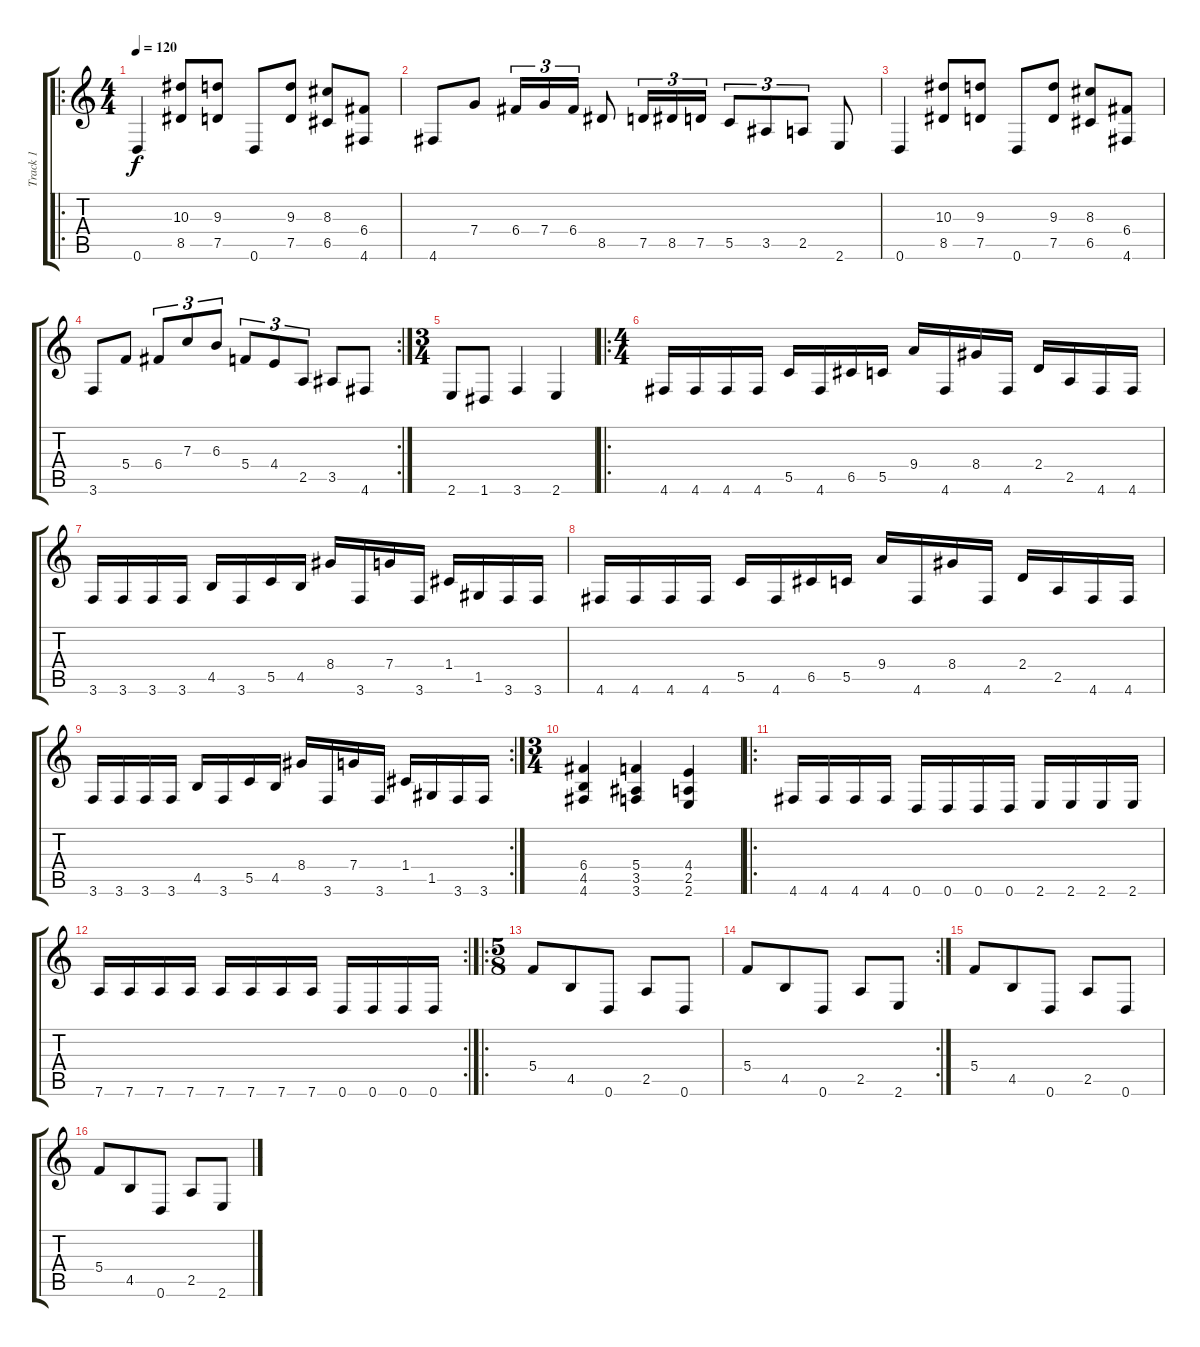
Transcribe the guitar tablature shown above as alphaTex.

\track ("Track 1" "Track 1") {instrument distortionguitar}
\staff {score tabs}
\tuning (D4 A3 F3 C3 G2 D2) {hide}
\ro
\ts (4 4)
\tempo 120
\clef g2
\ks c
0.6.4{dy f instrument distortionguitar} (10.3 8.5).8 (9.3 7.5).8 0.6.8 (9.3 7.5).8 (8.3 6.5).8 (6.4 4.6).8 |
4.6.8 7.4.8 6.4.16{tu (3 2)} 7.4.16{tu (3 2)} 6.4.16{tu (3 2)} 8.5.8 7.5.16{tu (3 2)} 8.5.16{tu (3 2)} 7.5.16{tu (3 2)} 5.5.8{tu (3 2)} 3.5.8{tu (3 2)} 2.5.8{tu (3 2)} 2.6.8 |
0.6.4 (10.3 8.5).8 (9.3 7.5).8 0.6.8 (9.3 7.5).8 (8.3 6.5).8 (6.4 4.6).8 |
\rc 2
3.6.8 5.4.8 6.4.8{tu (3 2)} 7.3.8{tu (3 2)} 6.3.8{tu (3 2)} 5.4.8{tu (3 2)} 4.4.8{tu (3 2)} 2.5.8{tu (3 2)} 3.5.8 4.6.8 |
\ts (3 4)
2.6.8 1.6.8 3.6.4 2.6.4 |
\ro
\ts (4 4)
4.6.16 4.6.16 4.6.16 4.6.16 5.5.16 4.6.16 6.5.16 5.5.16 9.4.16 4.6.16 8.4.16 4.6.16 2.4.16 2.5.16 4.6.16 4.6.16 |
3.6.16 3.6.16 3.6.16 3.6.16 4.5.16 3.6.16 5.5.16 4.5.16 8.4.16 3.6.16 7.4.16 3.6.16 1.4.16 1.5.16 3.6.16 3.6.16 |
4.6.16 4.6.16 4.6.16 4.6.16 5.5.16 4.6.16 6.5.16 5.5.16 9.4.16 4.6.16 8.4.16 4.6.16 2.4.16 2.5.16 4.6.16 4.6.16 |
\rc 2
3.6.16 3.6.16 3.6.16 3.6.16 4.5.16 3.6.16 5.5.16 4.5.16 8.4.16 3.6.16 7.4.16 3.6.16 1.4.16 1.5.16 3.6.16 3.6.16 |
\ts (3 4)
(6.4 4.5 4.6).4 (5.4 3.5 3.6).4 (4.4 2.5 2.6).4 |
\ro
4.6.16 4.6.16 4.6.16 4.6.16 0.6.16 0.6.16 0.6.16 0.6.16 2.6.16 2.6.16 2.6.16 2.6.16 |
\rc 2
7.6.16 7.6.16 7.6.16 7.6.16 7.6.16 7.6.16 7.6.16 7.6.16 0.6.16 0.6.16 0.6.16 0.6.16 |
\ro
\ts (5 8)
5.4.8{instrument acousticguitarsteel} 4.5.8 0.6.8 2.5.8 0.6.8 |
\rc 2
5.4.8 4.5.8 0.6.8 2.5.8 2.6.8 |
5.4.8{instrument acousticguitarsteel} 4.5.8 0.6.8 2.5.8 0.6.8 |
5.4.8 4.5.8 0.6.8 2.5.8 2.6.8
